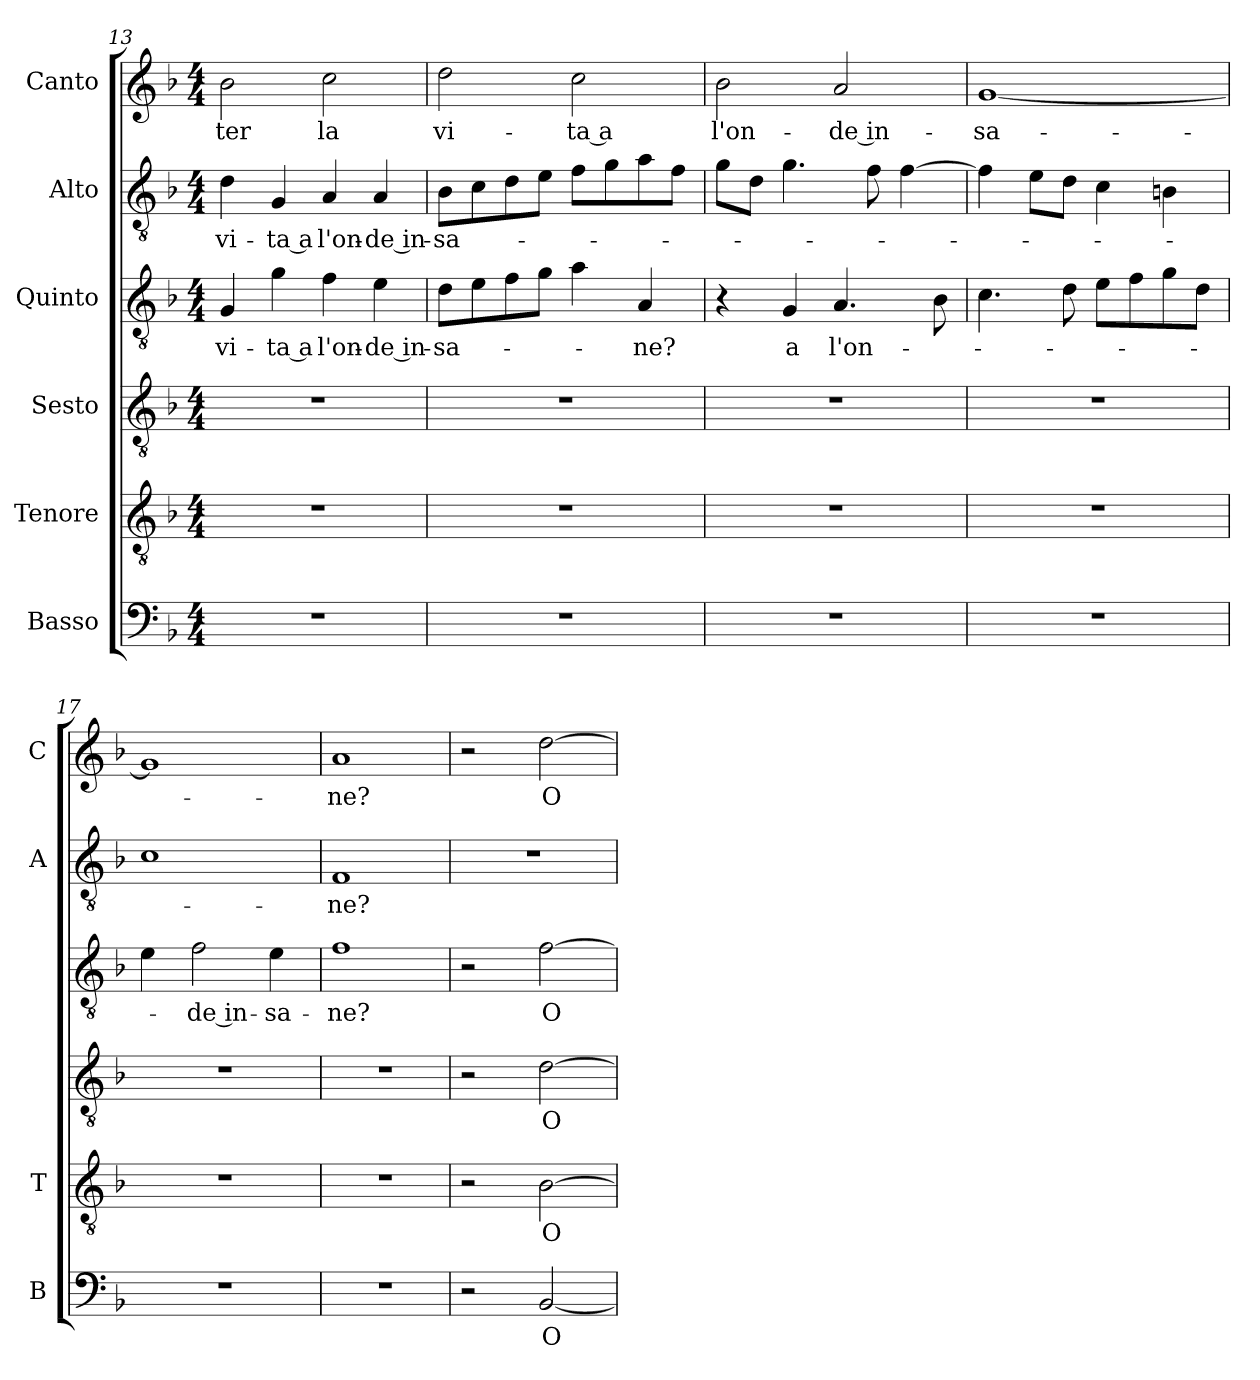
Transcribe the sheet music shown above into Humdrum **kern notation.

**kern	**text	**kern	**text	**kern	**text	**kern	**text	**kern	**text	**kern	**text
*part6	*part6	*part5	*part5	*part4	*part4	*part3	*part3	*part2	*part2	*part1	*part1
*staff6	*staff6	*staff5	*staff5	*staff4	*staff4	*staff3	*staff3	*staff2	*staff2	*staff1	*staff1
*I"Basso	*	*I"Tenore	*	*I"Sesto	*	*I"Quinto	*	*I"Alto	*	*I"Canto	*
*I'B	*	*I'T	*	*	*	*	*	*I'A	*	*I'C	*
*clefF4	*	*clefGv2	*	*clefGv2	*	*clefGv2	*	*clefGv2	*	*clefG2	*
*k[b-]	*	*k[b-]	*	*k[b-]	*	*k[b-]	*	*k[b-]	*	*k[b-]	*
*F:	*	*F:	*	*F:	*	*F:	*	*F:	*	*F:	*
*M4/4	*	*M4/4	*	*M4/4	*	*M4/4	*	*M4/4	*	*M4/4	*
=13	=13	=13	=13	=13	=13	=13	=13	=13	=13	=13	=13
!	!	!	!	!	!	!	!LO:LY:b	!	!	!	!
!	!	!	!	!	!	!	!	!	!LO:LY:b	!	!
!	!	!	!	!	!	!	!	!	!	!	!LO:LY:b
1r	.	1r	.	1r	.	4G/	vi-	4d\	vi-	2b-\	-ter
!	!	!	!	!	!	!	!LO:LY:b	!	!	!	!
!	!	!	!	!	!	!	!	!	!LO:LY:b	!	!
.	.	.	.	.	.	4g\	-ta a	4G/	-ta a	.	.
!	!	!	!	!	!	!	!LO:LY:b	!	!	!	!
!	!	!	!	!	!	!	!	!	!LO:LY:b	!	!
!	!	!	!	!	!	!	!	!	!	!	!LO:LY:b
.	.	.	.	.	.	4f\	l'on-	4A/	l'on-	2cc\	la
!	!	!	!	!	!	!	!LO:LY:b	!	!	!	!
!	!	!	!	!	!	!	!	!	!LO:LY:b	!	!
.	.	.	.	.	.	4e\	-de in-	4A/	-de in-	.	.
=14	=14	=14	=14	=14	=14	=14	=14	=14	=14	=14	=14
!	!	!	!	!	!	!	!LO:LY:b	!	!	!	!
!	!	!	!	!	!	!	!	!	!LO:LY:b	!	!
!	!	!	!	!	!	!	!	!	!	!	!LO:LY:b
1r	.	1r	.	1r	.	8d\L	-sa-	8B-\L	-sa-	2dd\	vi-
.	.	.	.	.	.	8e\	.	8c\	.	.	.
.	.	.	.	.	.	8f\	.	8d\	.	.	.
.	.	.	.	.	.	8g\J	.	8e\J	.	.	.
!	!	!	!	!	!	!	!	!	!	!	!LO:LY:b
.	.	.	.	.	.	4a\	.	8f\L	.	2cc\	-ta a
.	.	.	.	.	.	.	.	8g\	.	.	.
!	!	!	!	!	!	!	!LO:LY:b	!	!	!	!
.	.	.	.	.	.	4A/	-ne?	8a\	.	.	.
.	.	.	.	.	.	.	.	8f\J	.	.	.
=15	=15	=15	=15	=15	=15	=15	=15	=15	=15	=15	=15
!	!	!	!	!	!	!	!	!	!	!	!LO:LY:b
1r	.	1r	.	1r	.	4r	.	8g\L	.	2b-\	l'on-
.	.	.	.	.	.	.	.	8d\J	.	.	.
!	!	!	!	!	!	!	!LO:LY:b	!	!	!	!
.	.	.	.	.	.	4G/	a	4.g\	.	.	.
!	!	!	!	!	!	!	!LO:LY:b	!	!	!	!
!	!	!	!	!	!	!	!	!	!	!	!LO:LY:b
.	.	.	.	.	.	4.A/	l'on-	.	.	2a/	-de in-
.	.	.	.	.	.	.	.	8f\	.	.	.
.	.	.	.	.	.	.	.	[4f\	.	.	.
.	.	.	.	.	.	8B-\	.	.	.	.	.
=16	=16	=16	=16	=16	=16	=16	=16	=16	=16	=16	=16
!	!	!	!	!	!	!	!	!	!	!	!LO:LY:b
1r	.	1r	.	1r	.	4.c\	.	4f\]	.	[1g	-sa-
.	.	.	.	.	.	.	.	8e\L	.	.	.
.	.	.	.	.	.	8d\	.	8d\J	.	.	.
.	.	.	.	.	.	8e\L	.	4c\	.	.	.
.	.	.	.	.	.	8f\	.	.	.	.	.
.	.	.	.	.	.	8g\	.	4Bn\	.	.	.
.	.	.	.	.	.	8d\J	.	.	.	.	.
=17	=17	=17	=17	=17	=17	=17	=17	=17	=17	=17	=17
1r	.	1r	.	1r	.	4e\	.	1c	.	1g]	.
!	!	!	!	!	!	!	!LO:LY:b	!	!	!	!
.	.	.	.	.	.	2f\	-de in-	.	.	.	.
!	!	!	!	!	!	!	!LO:LY:b	!	!	!	!
.	.	.	.	.	.	4e\	-sa-	.	.	.	.
!!LO:PB:g=z
=18	=18	=18	=18	=18	=18	=18	=18	=18	=18	=18	=18
!	!	!	!	!	!	!	!LO:LY:b	!	!	!	!
!	!	!	!	!	!	!	!	!	!LO:LY:b	!	!
!	!	!	!	!	!	!	!	!	!	!	!LO:LY:b
1r	.	1r	.	1r	.	1f	-ne?	1F	-ne?	1a	-ne?
=19	=19	=19	=19	=19	=19	=19	=19	=19	=19	=19	=19
2r	.	2r	.	2r	.	2r	.	1r	.	2r	.
!	!LO:LY:b	!	!	!	!	!	!	!	!	!	!
!	!	!	!LO:LY:b	!	!	!	!	!	!	!	!
!	!	!	!	!	!LO:LY:b	!	!	!	!	!	!
!	!	!	!	!	!	!	!LO:LY:b	!	!	!	!
!	!	!	!	!	!	!	!	!	!	!	!LO:LY:b
[2BB-/	O	[2B-\	O	[2d\	O	[2f\	O	.	.	[2dd\	O
=	=	=	=	=	=	=	=	=	=	=	=
*-	*-	*-	*-	*-	*-	*-	*-	*-	*-	*-	*-
